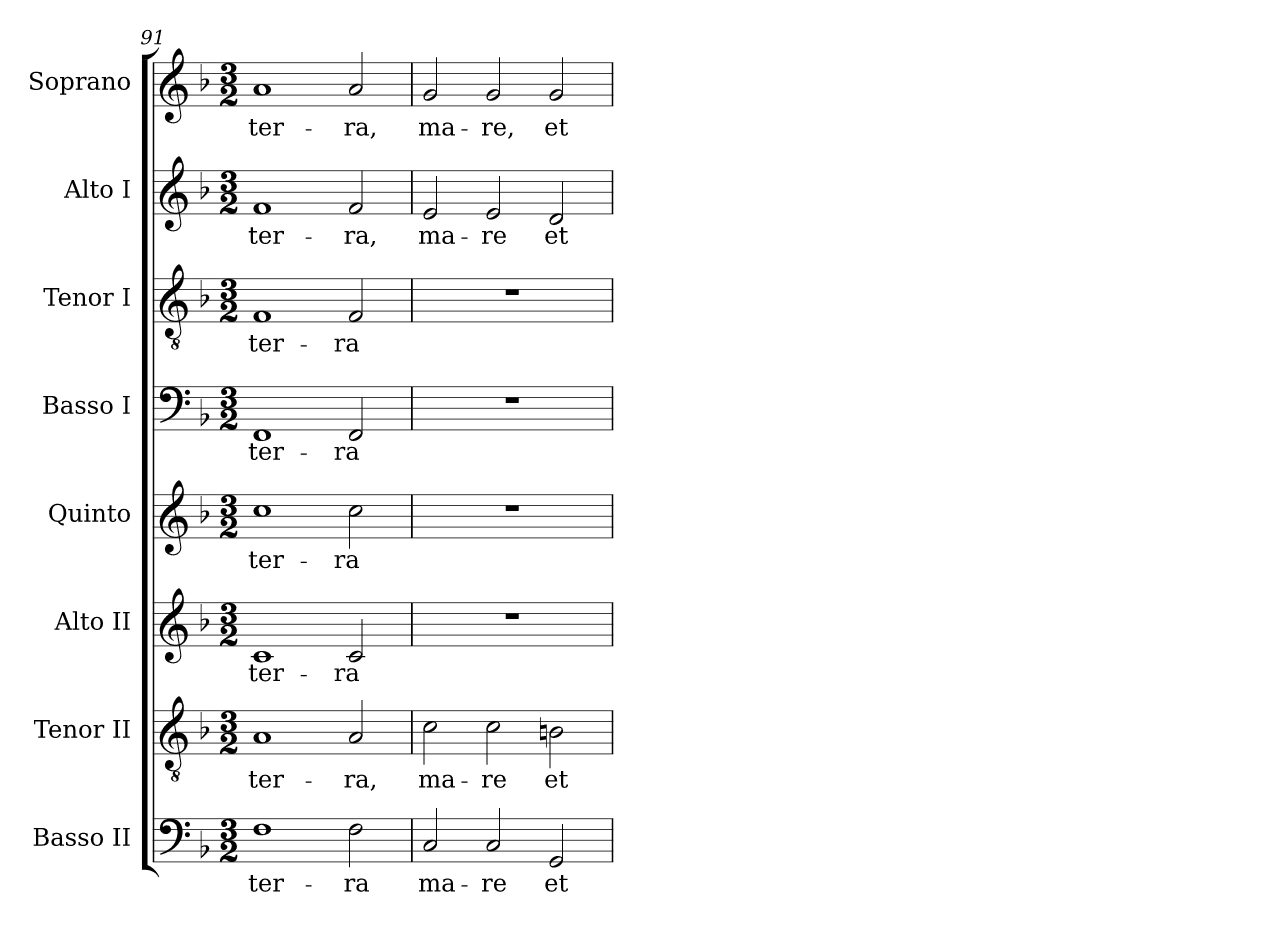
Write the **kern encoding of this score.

**kern	**text	**kern	**text	**kern	**text	**kern	**text	**kern	**text	**kern	**text	**kern	**text	**kern	**text
*part8	*part8	*part7	*part7	*part6	*part6	*part5	*part5	*part4	*part4	*part3	*part3	*part2	*part2	*part1	*part1
*staff8	*staff8	*staff7	*staff7	*staff6	*staff6	*staff5	*staff5	*staff4	*staff4	*staff3	*staff3	*staff2	*staff2	*staff1	*staff1
*I"Basso II	*	*I"Tenor II	*	*I"Alto II	*	*I"Quinto	*	*I"Basso I	*	*I"Tenor I	*	*I"Alto I	*	*I"Soprano	*
*I'B. 2	*	*I'T. 2	*	*I'A. 2	*	*I'Q.	*	*I'B. 1	*	*I'T. 1	*	*I'A. 1	*	*I'S.	*
!!LO:PB:g=z
*clefF4	*	*clefGv2	*	*clefG2	*	*clefG2	*	*clefF4	*	*clefGv2	*	*clefG2	*	*clefG2	*
*	*	*ITrd7c12	*	*	*	*	*	*	*	*ITrd7c12	*	*	*	*	*
*k[b-]	*	*k[b-]	*	*k[b-]	*	*k[b-]	*	*k[b-]	*	*k[b-]	*	*k[b-]	*	*k[b-]	*
*F:	*	*F:	*	*F:	*	*F:	*	*F:	*	*F:	*	*F:	*	*F:	*
*M3/2	*	*M3/2	*	*M3/2	*	*M3/2	*	*M3/2	*	*M3/2	*	*M3/2	*	*M3/2	*
=91	=91	=91	=91	=91	=91	=91	=91	=91	=91	=91	=91	=91	=91	=91	=91
!	!LO:LY:b:color=#000000	!	!	!	!	!	!	!	!	!	!	!	!	!	!
!	!	!	!LO:LY:b:color=#000000	!	!	!	!	!	!	!	!	!	!	!	!
!	!	!	!	!	!LO:LY:b:color=#000000	!	!	!	!	!	!	!	!	!	!
!	!	!	!	!	!	!	!LO:LY:b:color=#000000	!	!	!	!	!	!	!	!
!	!	!	!	!	!	!	!	!	!LO:LY:b:color=#000000	!	!	!	!	!	!
!	!	!	!	!	!	!	!	!	!	!	!LO:LY:b:color=#000000	!	!	!	!
!	!	!	!	!	!	!	!	!	!	!	!	!	!LO:LY:b:color=#000000	!	!
!	!	!	!	!	!	!	!	!	!	!	!	!	!	!	!LO:LY:b:color=#000000
1Fi	ter-	1AAi	ter-	1ci	ter-	1cci	ter-	1FFi	ter-	1FFi	ter-	1fi	ter-	1ai	ter-
!	!LO:LY:b:color=#000000	!	!	!	!	!	!	!	!	!	!	!	!	!	!
!	!	!	!LO:LY:b:color=#000000	!	!	!	!	!	!	!	!	!	!	!	!
!	!	!	!	!	!LO:LY:b:color=#000000	!	!	!	!	!	!	!	!	!	!
!	!	!	!	!	!	!	!LO:LY:b:color=#000000	!	!	!	!	!	!	!	!
!	!	!	!	!	!	!	!	!	!LO:LY:b:color=#000000	!	!	!	!	!	!
!	!	!	!	!	!	!	!	!	!	!	!LO:LY:b:color=#000000	!	!	!	!
!	!	!	!	!	!	!	!	!	!	!	!	!	!LO:LY:b:color=#000000	!	!
!	!	!	!	!	!	!	!	!	!	!	!	!	!	!	!LO:LY:b:color=#000000
2Fi\	-ra	2AAi/	-ra,	2ci/	-ra	2cci\	-ra	2FFi/	-ra	2FFi/	-ra	2fi/	-ra,	2ai/	-ra,
=92	=92	=92	=92	=92	=92	=92	=92	=92	=92	=92	=92	=92	=92	=92	=92
!	!LO:LY:b:color=#000000	!	!	!	!	!	!	!	!	!	!	!	!	!	!
!	!	!	!LO:LY:b:color=#000000	!LO:N:vis=1	!	!LO:N:vis=1	!	!LO:N:vis=1	!	!LO:N:vis=1	!	!	!	!	!
!	!	!	!	!	!	!	!	!	!	!	!	!	!LO:LY:b:color=#000000	!	!
!	!	!	!	!	!	!	!	!	!	!	!	!	!	!	!LO:LY:b:color=#000000
2Ci/	ma-	2Ci\	ma-	1.r	.	1.r	.	1.r	.	1.r	.	2ei/	ma-	2gi/	ma-
!	!LO:LY:b:color=#000000	!	!	!	!	!	!	!	!	!	!	!	!	!	!
!	!	!	!LO:LY:b:color=#000000	!	!	!	!	!	!	!	!	!	!	!	!
!	!	!	!	!	!	!	!	!	!	!	!	!	!LO:LY:b:color=#000000	!	!
!	!	!	!	!	!	!	!	!	!	!	!	!	!	!	!LO:LY:b:color=#000000
2Ci/	-re	2Ci\	-re	.	.	.	.	.	.	.	.	2ei/	-re	2gi/	-re,
!	!LO:LY:b:color=#000000	!	!	!	!	!	!	!	!	!	!	!	!	!	!
!	!	!	!LO:LY:b:color=#000000	!	!	!	!	!	!	!	!	!	!	!	!
!	!	!	!	!	!	!	!	!	!	!	!	!	!LO:LY:b:color=#000000	!	!
!	!	!	!	!	!	!	!	!	!	!	!	!	!	!	!LO:LY:b:color=#000000
2GGi/	et	2BBni\	et	.	.	.	.	.	.	.	.	2di/	et	2gi/	et
=	=	=	=	=	=	=	=	=	=	=	=	=	=	=	=
*-	*-	*-	*-	*-	*-	*-	*-	*-	*-	*-	*-	*-	*-	*-	*-
